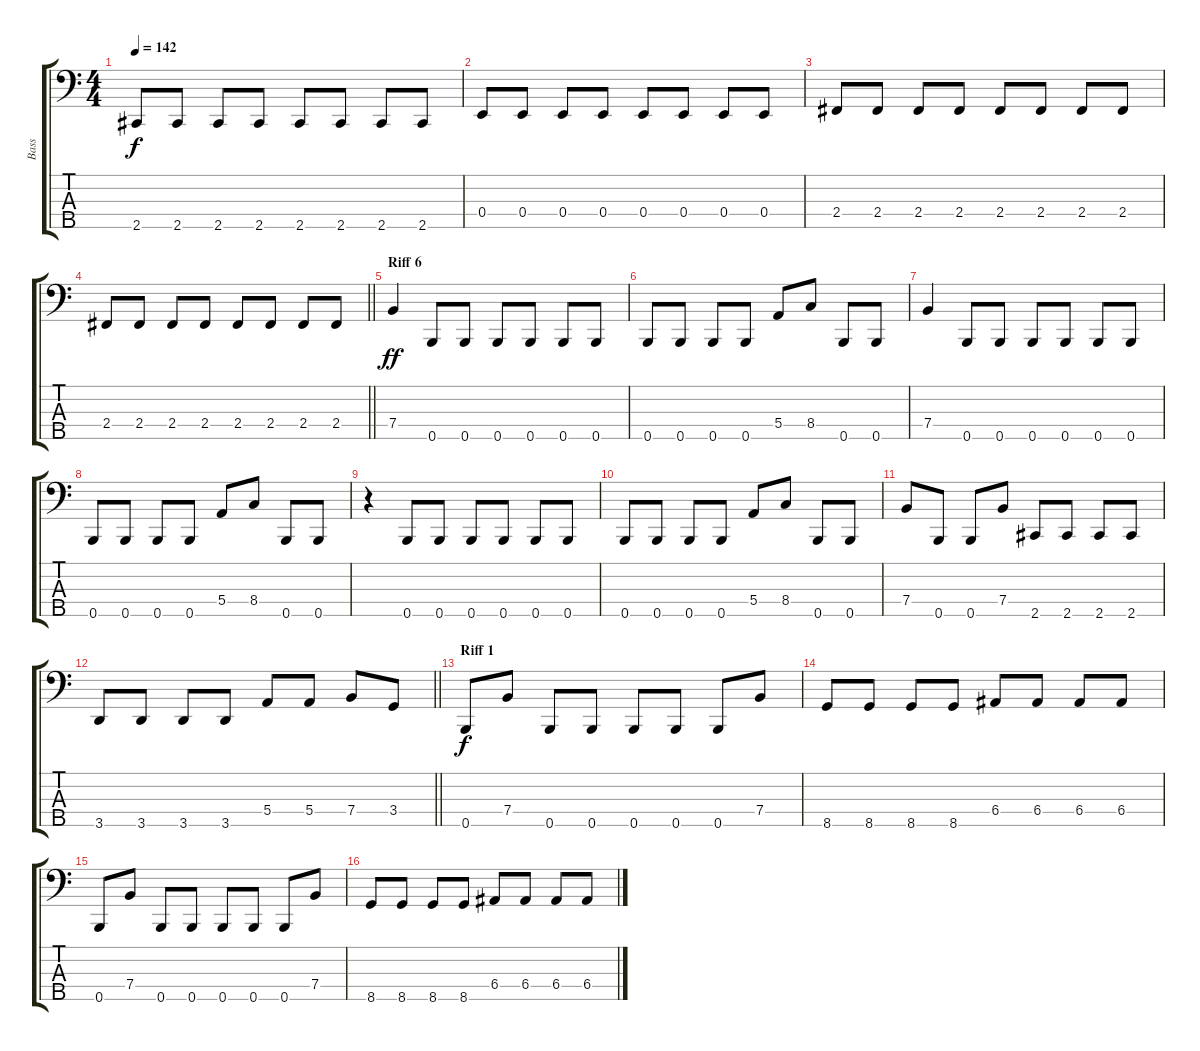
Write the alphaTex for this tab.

\track ("Bass" "Bass") {instrument electricbasspick}
\staff {score tabs}
\tuning (G2 D2 A1 E1 B0) {hide}
\ts (4 4)
\tempo 142
\clef f4
\ks c
2.5.8{dy f} 2.5.8 2.5.8 2.5.8 2.5.8 2.5.8 2.5.8 2.5.8 |
0.4.8 0.4.8 0.4.8 0.4.8 0.4.8 0.4.8 0.4.8 0.4.8 |
2.4.8 2.4.8 2.4.8 2.4.8 2.4.8 2.4.8 2.4.8 2.4.8 |
\barLineRight lightlight
2.4.8 2.4.8 2.4.8 2.4.8 2.4.8 2.4.8 2.4.8 2.4.8 |
\section ("" "Riff 6")
7.4.4{dy ff} 0.5.8 0.5.8 0.5.8 0.5.8 0.5.8 0.5.8 |
0.5.8 0.5.8 0.5.8 0.5.8 5.4.8 8.4.8 0.5.8 0.5.8 |
7.4.4 0.5.8 0.5.8 0.5.8 0.5.8 0.5.8 0.5.8 |
0.5.8 0.5.8 0.5.8 0.5.8 5.4.8 8.4.8 0.5.8 0.5.8 |
r.4 0.5.8 0.5.8 0.5.8 0.5.8 0.5.8 0.5.8 |
0.5.8 0.5.8 0.5.8 0.5.8 5.4.8 8.4.8 0.5.8 0.5.8 |
7.4.8 0.5.8 0.5.8 7.4.8 2.5.8 2.5.8 2.5.8 2.5.8 |
\barLineRight lightlight
3.5.8 3.5.8 3.5.8 3.5.8 5.4.8 5.4.8 7.4.8 3.4.8 |
\section ("" "Riff 1")
0.5.8{dy f} 7.4.8 0.5.8 0.5.8 0.5.8 0.5.8 0.5.8 7.4.8 |
8.5.8 8.5.8 8.5.8 8.5.8 6.4.8 6.4.8 6.4.8 6.4.8 |
0.5.8 7.4.8 0.5.8 0.5.8 0.5.8 0.5.8 0.5.8 7.4.8 |
8.5.8 8.5.8 8.5.8 8.5.8 6.4.8 6.4.8 6.4.8 6.4.8
